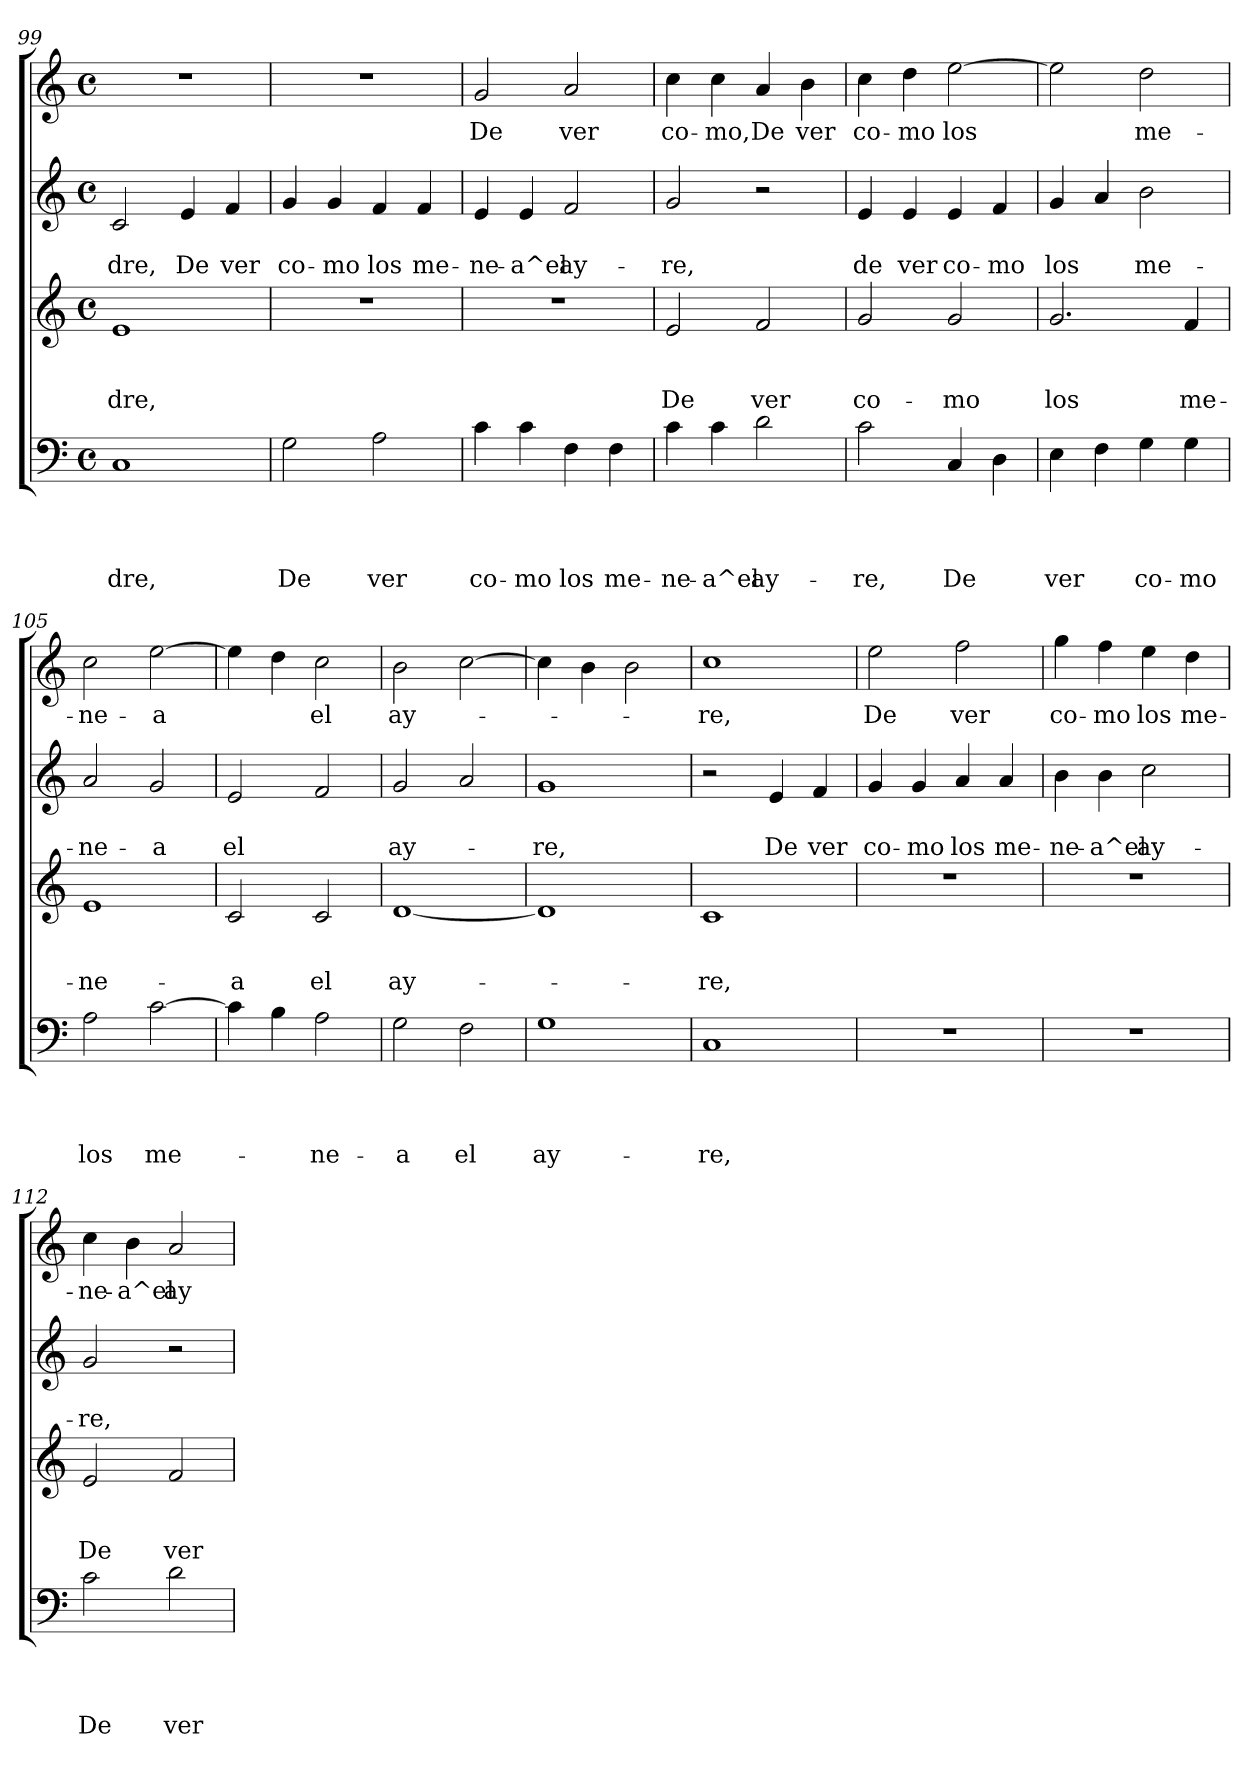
**kern	**text	**text	**text	**text	**kern	**text	**text	**text	**kern	**text	**text	**kern	**text
*part4	*part4	*part4	*part4	*part4	*part3	*part3	*part3	*part3	*part2	*part2	*part2	*part1	*part1
*staff4	*staff4	*staff4	*staff4	*staff4	*staff3	*staff3	*staff3	*staff3	*staff2	*staff2	*staff2	*staff1	*staff1
*clefF4	*	*	*	*	*clefG2	*	*	*	*clefG2	*	*	*clefG2	*
*k[]	*	*	*	*	*k[]	*	*	*	*k[]	*	*	*k[]	*
*C:	*	*	*	*	*C:	*	*	*	*C:	*	*	*C:	*
*M4/4	*	*	*	*	*M4/4	*	*	*	*M4/4	*	*	*M4/4	*
*met(c)	*	*	*	*	*met(c)	*	*	*	*met(c)	*	*	*met(c)	*
=99	=99	=99	=99	=99	=99	=99	=99	=99	=99	=99	=99	=99	=99
!	!	!	!	!LO:LY:b	!	!	!	!LO:LY:b	!	!	!LO:LY:b	!	!
1C	.	.	.	-dre,	1e	.	.	-dre,	2c/	.	-dre,	1r	.
!	!	!	!	!	!	!	!	!	!	!	!LO:LY:b	!	!
.	.	.	.	.	.	.	.	.	4e/	.	De	.	.
!	!	!	!	!	!	!	!	!	!	!	!LO:LY:b	!	!
.	.	.	.	.	.	.	.	.	4f/	.	ver	.	.
=100	=100	=100	=100	=100	=100	=100	=100	=100	=100	=100	=100	=100	=100
!	!	!	!	!LO:LY:b	!	!	!	!	!	!	!LO:LY:b	!	!
2G\	.	.	.	De	1r	.	.	.	4g/	.	co-	1r	.
!	!	!	!	!	!	!	!	!	!	!	!LO:LY:b	!	!
.	.	.	.	.	.	.	.	.	4g/	.	-mo	.	.
!	!	!	!	!LO:LY:b	!	!	!	!	!	!	!LO:LY:b	!	!
2A\	.	.	.	ver	.	.	.	.	4f/	.	los	.	.
!	!	!	!	!	!	!	!	!	!	!	!LO:LY:b	!	!
.	.	.	.	.	.	.	.	.	4f/	.	me-	.	.
=101	=101	=101	=101	=101	=101	=101	=101	=101	=101	=101	=101	=101	=101
!	!	!	!	!LO:LY:b	!	!	!	!	!	!	!LO:LY:b	!	!LO:LY:b
4c\	.	.	.	co-	1r	.	.	.	4e/	.	-ne-	2g/	De
!	!	!	!	!LO:LY:b	!	!	!	!	!	!	!LO:LY:b	!	!
4c\	.	.	.	-mo	.	.	.	.	4e/	.	-a^el	.	.
!	!	!	!	!LO:LY:b	!	!	!	!	!	!	!LO:LY:b	!	!LO:LY:b
4F\	.	.	.	los	.	.	.	.	2f/	.	ay-	2a/	ver
!	!	!	!	!LO:LY:b	!	!	!	!	!	!	!	!	!
4F\	.	.	.	me-	.	.	.	.	.	.	.	.	.
=102	=102	=102	=102	=102	=102	=102	=102	=102	=102	=102	=102	=102	=102
!	!	!	!	!LO:LY:b	!	!	!	!LO:LY:b	!	!	!LO:LY:b	!	!LO:LY:b
4c\	.	.	.	-ne-	2e/	.	.	De	2g/	.	-re,	4cc\	co-
!	!	!	!	!LO:LY:b	!	!	!	!	!	!	!	!	!LO:LY:b
4c\	.	.	.	-a^el	.	.	.	.	.	.	.	4cc\	-mo,
!	!	!	!	!LO:LY:b	!	!	!	!LO:LY:b	!	!	!	!	!LO:LY:b
2d\	.	.	.	ay-	2f/	.	.	ver	2r	.	.	4a/	De
!	!	!	!	!	!	!	!	!	!	!	!	!	!LO:LY:b
.	.	.	.	.	.	.	.	.	.	.	.	4b\	ver
=103	=103	=103	=103	=103	=103	=103	=103	=103	=103	=103	=103	=103	=103
!	!	!	!	!LO:LY:b	!	!	!	!LO:LY:b	!	!	!LO:LY:b	!	!LO:LY:b
2c\	.	.	.	-re,	2g/	.	.	co-	4e/	.	de	4cc\	co-
!	!	!	!	!	!	!	!	!	!	!	!LO:LY:b	!	!LO:LY:b
.	.	.	.	.	.	.	.	.	4e/	.	ver	4dd\	-mo
!	!	!	!	!LO:LY:b	!	!	!	!LO:LY:b	!	!	!LO:LY:b	!	!LO:LY:b
4C/	.	.	.	De	2g/	.	.	-mo	4e/	.	co-	[<2ee\	los
!	!	!	!	!	!	!	!	!	!	!	!LO:LY:b	!	!
4D\	.	.	.	.	.	.	.	.	4f/	.	-mo	.	.
!!LO:LB:g=z
=104	=104	=104	=104	=104	=104	=104	=104	=104	=104	=104	=104	=104	=104
!	!	!	!	!LO:LY:b	!	!	!	!LO:LY:b	!	!	!LO:LY:b	!	!
4E\	.	.	.	ver	2.g/	.	.	los	4g/	.	los	2ee\]	.
4F\	.	.	.	.	.	.	.	.	4a/	.	.	.	.
!	!	!	!	!LO:LY:b	!	!	!	!	!	!	!LO:LY:b	!	!LO:LY:b
4G\	.	.	.	co-	.	.	.	.	2b\	.	me-	2dd\	me-
!	!	!	!	!LO:LY:b	!	!	!	!LO:LY:b	!	!	!	!	!
4G\	.	.	.	-mo	4f/	.	.	me-	.	.	.	.	.
=105	=105	=105	=105	=105	=105	=105	=105	=105	=105	=105	=105	=105	=105
!	!	!	!	!LO:LY:b	!	!	!	!LO:LY:b	!	!	!LO:LY:b	!	!LO:LY:b
2A\	.	.	.	los	1e	.	.	-ne-	2a/	.	-ne-	2cc\	-ne-
!	!	!	!	!LO:LY:b	!	!	!	!	!	!	!LO:LY:b	!	!LO:LY:b
[>2c\	.	.	.	me-	.	.	.	.	2g/	.	-a	[>2ee\	-a
=106	=106	=106	=106	=106	=106	=106	=106	=106	=106	=106	=106	=106	=106
!	!	!	!	!	!	!	!	!LO:LY:b	!	!	!LO:LY:b	!	!
4c\]	.	.	.	.	2c/	.	.	-a	2e/	.	el	4ee\]	.
4B\	.	.	.	.	.	.	.	.	.	.	.	4dd\	.
!	!	!	!	!LO:LY:b	!	!	!	!LO:LY:b	!	!	!	!	!LO:LY:b
2A\	.	.	.	-ne-	2c/	.	.	el	2f/	.	.	2cc\	el
=107	=107	=107	=107	=107	=107	=107	=107	=107	=107	=107	=107	=107	=107
!	!	!	!	!LO:LY:b	!	!	!	!LO:LY:b	!	!	!LO:LY:b	!	!LO:LY:b
2G\	.	.	.	-a	[<1d	.	.	ay-	2g/	.	ay-	2b\	ay-
!	!	!	!	!LO:LY:b	!	!	!	!	!	!	!	!	!
2F\	.	.	.	el	.	.	.	.	2a/	.	.	[>2cc\	.
=108	=108	=108	=108	=108	=108	=108	=108	=108	=108	=108	=108	=108	=108
!	!	!	!	!LO:LY:b	!	!	!	!	!	!	!LO:LY:b	!	!
1G	.	.	.	ay-	1d]	.	.	.	1g	.	-re,	4cc\]	.
.	.	.	.	.	.	.	.	.	.	.	.	4b\	.
.	.	.	.	.	.	.	.	.	.	.	.	2b\	.
=109	=109	=109	=109	=109	=109	=109	=109	=109	=109	=109	=109	=109	=109
!	!	!	!	!LO:LY:b	!	!	!	!LO:LY:b	!	!	!	!	!LO:LY:b
1C	.	.	.	-re,	1c	.	.	-re,	2r	.	.	1cc	-re,
!	!	!	!	!	!	!	!	!	!	!	!LO:LY:b	!	!
.	.	.	.	.	.	.	.	.	4e/	.	De	.	.
!	!	!	!	!	!	!	!	!	!	!	!LO:LY:b	!	!
.	.	.	.	.	.	.	.	.	4f/	.	ver	.	.
=110	=110	=110	=110	=110	=110	=110	=110	=110	=110	=110	=110	=110	=110
!	!	!	!	!	!	!	!	!	!	!	!LO:LY:b	!	!LO:LY:b
1r	.	.	.	.	1r	.	.	.	4g/	.	co-	2ee\	De
!	!	!	!	!	!	!	!	!	!	!	!LO:LY:b	!	!
.	.	.	.	.	.	.	.	.	4g/	.	-mo	.	.
!	!	!	!	!	!	!	!	!	!	!	!LO:LY:b	!	!LO:LY:b
.	.	.	.	.	.	.	.	.	4a/	.	los	2ff\	ver
!	!	!	!	!	!	!	!	!	!	!	!LO:LY:b	!	!
.	.	.	.	.	.	.	.	.	4a/	.	me-	.	.
=111	=111	=111	=111	=111	=111	=111	=111	=111	=111	=111	=111	=111	=111
!	!	!	!	!	!	!	!	!	!	!	!LO:LY:b	!	!LO:LY:b
1r	.	.	.	.	1r	.	.	.	4b\	.	-ne-	4gg\	co-
!	!	!	!	!	!	!	!	!	!	!	!LO:LY:b	!	!LO:LY:b
.	.	.	.	.	.	.	.	.	4b\	.	-a^el	4ff\	-mo
!	!	!	!	!	!	!	!	!	!	!	!LO:LY:b	!	!LO:LY:b
.	.	.	.	.	.	.	.	.	2cc\	.	ay-	4ee\	los
!	!	!	!	!	!	!	!	!	!	!	!	!	!LO:LY:b
.	.	.	.	.	.	.	.	.	.	.	.	4dd\	me-
!!LO:PB:g=z
=112	=112	=112	=112	=112	=112	=112	=112	=112	=112	=112	=112	=112	=112
!	!	!	!	!LO:LY:b	!	!	!	!LO:LY:b	!	!	!LO:LY:b	!	!LO:LY:b
2c\	.	.	.	De	2e/	.	.	De	2g/	.	-re,	4cc\	-ne-
!	!	!	!	!	!	!	!	!	!	!	!	!	!LO:LY:b
.	.	.	.	.	.	.	.	.	.	.	.	4b\	-a^el
!	!	!	!	!LO:LY:b	!	!	!	!LO:LY:b	!	!	!	!	!LO:LY:b
2d\	.	.	.	ver	2f/	.	.	ver	2r	.	.	2a/	ay-
=	=	=	=	=	=	=	=	=	=	=	=	=	=
*-	*-	*-	*-	*-	*-	*-	*-	*-	*-	*-	*-	*-	*-
